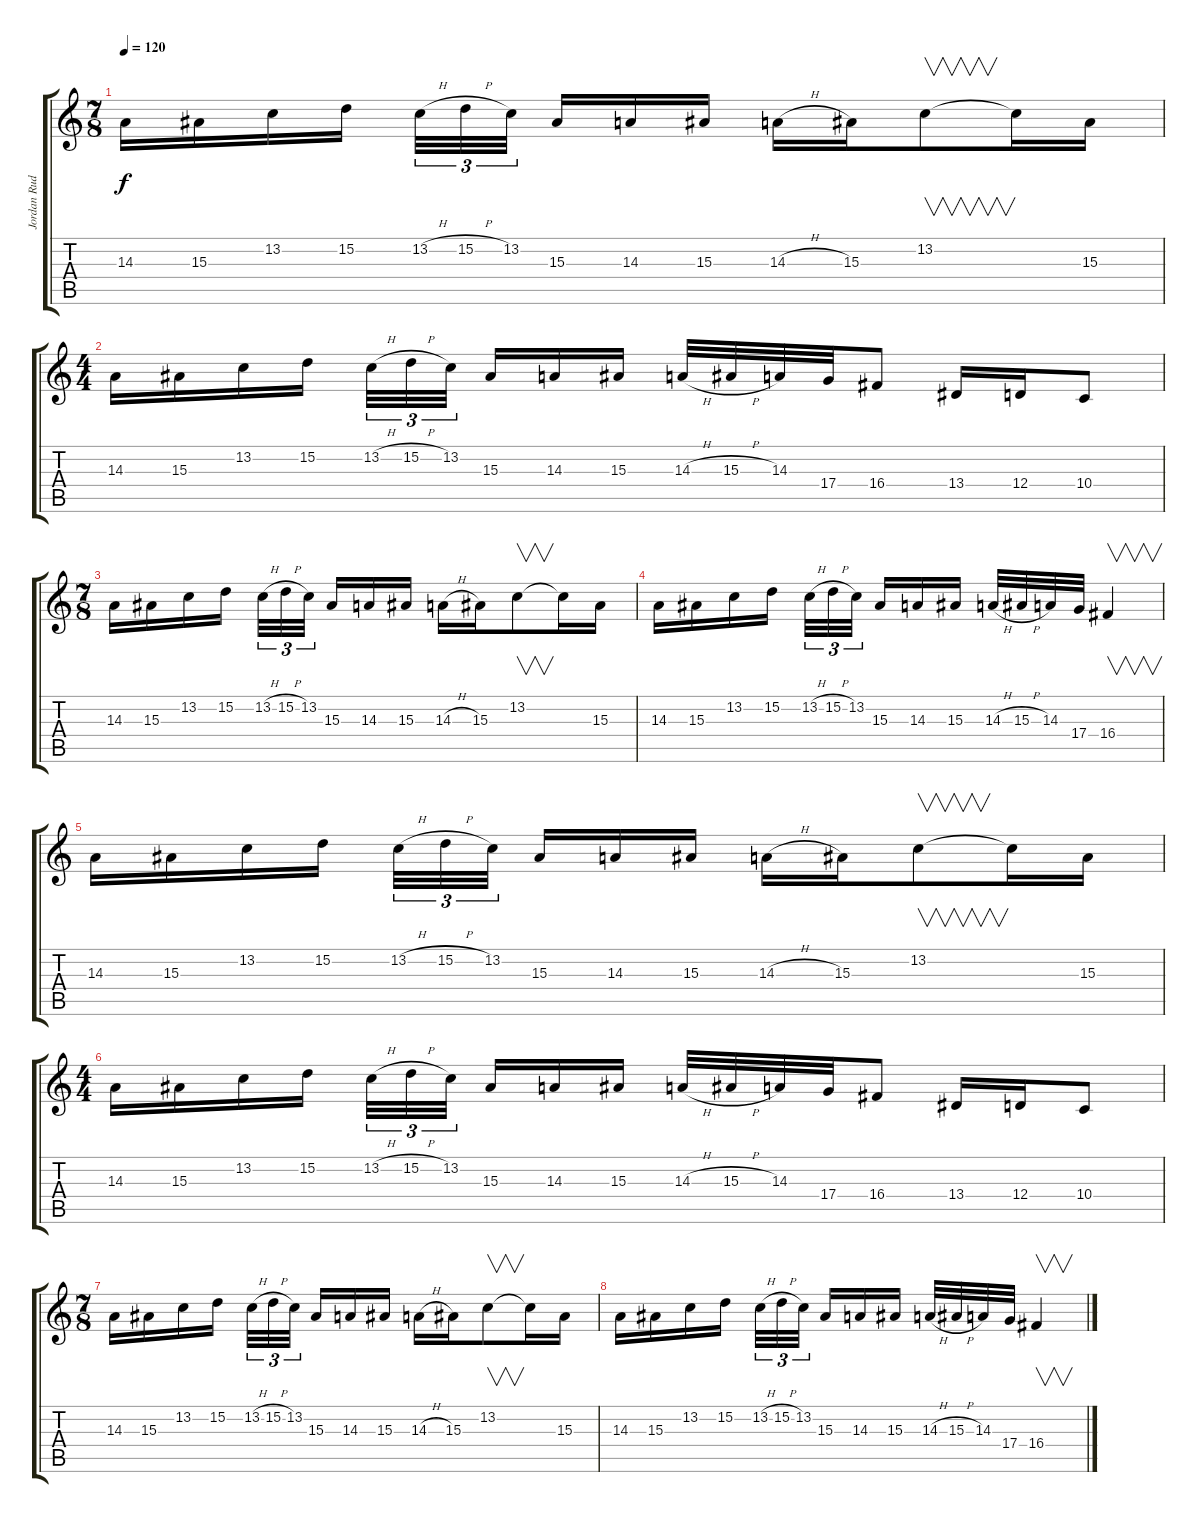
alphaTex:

\track ("Jordan Rudess - Keyboard" "Jordan Rud") {instrument stringensemble1}
\staff {score tabs}
\tuning (E4 B3 G3 D3 A2 E2) {hide}
\ts (7 8)
\tempo 120
\clef g2
\ks c
14.3.16{dy f} 15.3.16 13.2.16 15.2.16 13.2{h}.32{tu (3 2)} 15.2{h}.32{tu (3 2)} 13.2.32{tu (3 2)} 15.3.16 14.3.16 15.3.16 14.3{h}.16 15.3.16 13.2.8{v} 13.2{t}.16 15.3.16 |
\ts (4 4)
14.3.16 15.3.16 13.2.16 15.2.16 13.2{h}.32{tu (3 2)} 15.2{h}.32{tu (3 2)} 13.2.32{tu (3 2)} 15.3.16 14.3.16 15.3.16 14.3{h}.32 15.3{h}.32 14.3.32 17.4.32 16.4.8 13.4.16 12.4.16 10.4.8 |
\ts (7 8)
14.3.16 15.3.16 13.2.16 15.2.16 13.2{h}.32{tu (3 2)} 15.2{h}.32{tu (3 2)} 13.2.32{tu (3 2)} 15.3.16 14.3.16 15.3.16 14.3{h}.16 15.3.16 13.2.8{v} 13.2{t}.16 15.3.16 |
14.3.16 15.3.16 13.2.16 15.2.16 13.2{h}.32{tu (3 2)} 15.2{h}.32{tu (3 2)} 13.2.32{tu (3 2)} 15.3.16 14.3.16 15.3.16 14.3{h}.32 15.3{h}.32 14.3.32 17.4.32 16.4.4{v} |
14.3.16 15.3.16 13.2.16 15.2.16 13.2{h}.32{tu (3 2)} 15.2{h}.32{tu (3 2)} 13.2.32{tu (3 2)} 15.3.16 14.3.16 15.3.16 14.3{h}.16 15.3.16 13.2.8{v} 13.2{t}.16 15.3.16 |
\ts (4 4)
14.3.16 15.3.16 13.2.16 15.2.16 13.2{h}.32{tu (3 2)} 15.2{h}.32{tu (3 2)} 13.2.32{tu (3 2)} 15.3.16 14.3.16 15.3.16 14.3{h}.32 15.3{h}.32 14.3.32 17.4.32 16.4.8 13.4.16 12.4.16 10.4.8 |
\ts (7 8)
14.3.16 15.3.16 13.2.16 15.2.16 13.2{h}.32{tu (3 2)} 15.2{h}.32{tu (3 2)} 13.2.32{tu (3 2)} 15.3.16 14.3.16 15.3.16 14.3{h}.16 15.3.16 13.2.8{v} 13.2{t}.16 15.3.16 |
14.3.16 15.3.16 13.2.16 15.2.16 13.2{h}.32{tu (3 2)} 15.2{h}.32{tu (3 2)} 13.2.32{tu (3 2)} 15.3.16 14.3.16 15.3.16 14.3{h}.32 15.3{h}.32 14.3.32 17.4.32 16.4.4{v}
